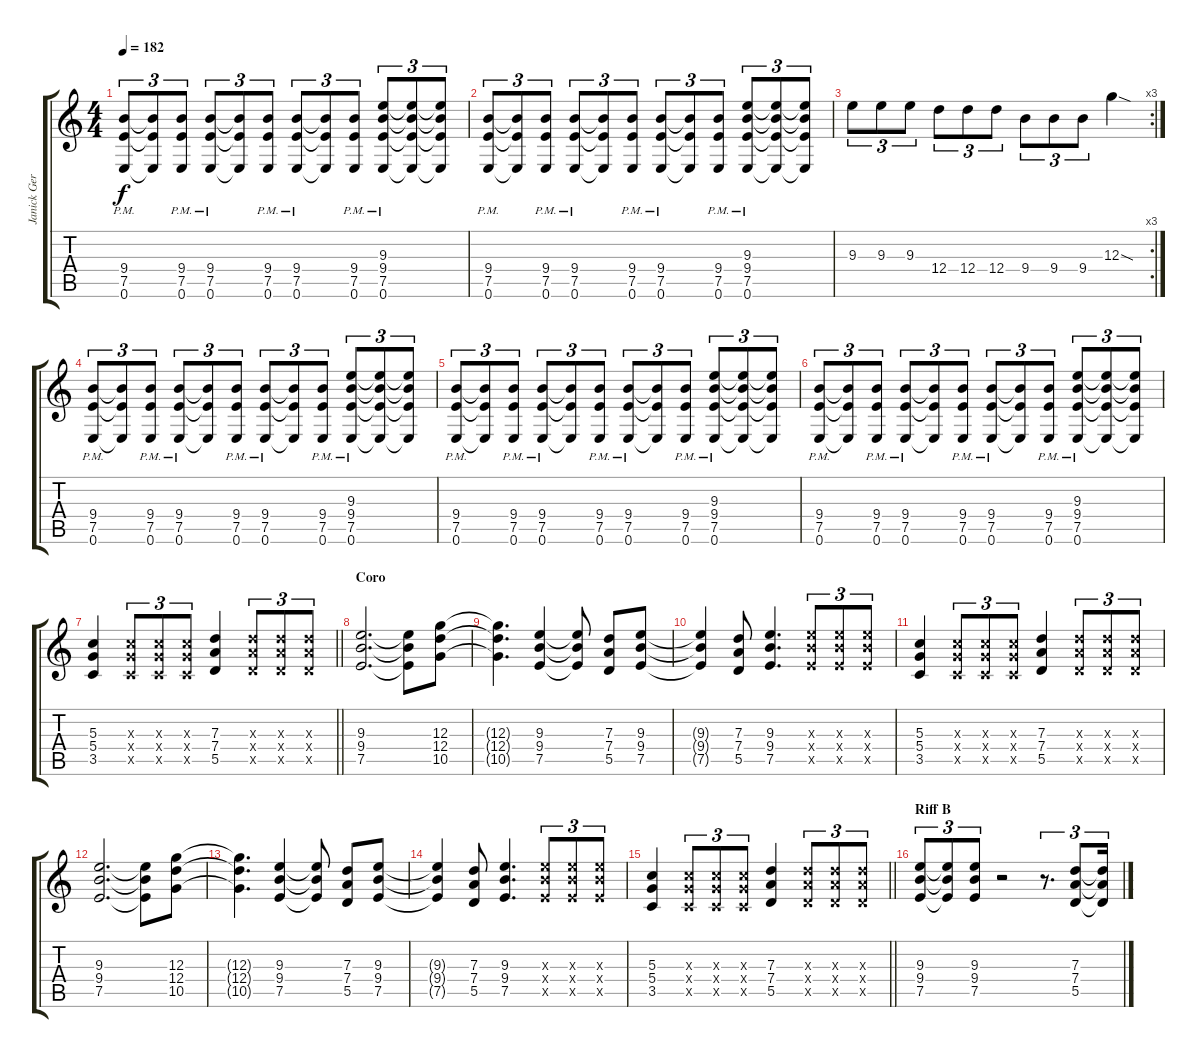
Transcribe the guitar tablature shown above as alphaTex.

\track ("Janick Gers" "Janick Ger") {instrument distortionguitar}
\staff {score tabs}
\tuning (E4 B3 G3 D3 A2 E2) {hide}
\ts (4 4)
\tempo 182
\clef g2
\ks c
(9.4{pm} 7.5{pm} 0.6{pm}).8{tu (3 2) dy f} (9.4{t} 7.5{t} 0.6{t}).8{tu (3 2)} (9.4{pm} 7.5{pm} 0.6{pm}).8{tu (3 2)} (9.4{pm} 7.5{pm} 0.6{pm}).8{tu (3 2)} (9.4{t} 7.5{t} 0.6{t}).8{tu (3 2)} (9.4{pm} 7.5{pm} 0.6{pm}).8{tu (3 2)} (9.4{pm} 7.5{pm} 0.6{pm}).8{tu (3 2)} (9.4{t} 7.5{t} 0.6{t}).8{tu (3 2)} (9.4{pm} 7.5{pm} 0.6{pm}).8{tu (3 2)} (9.3 9.4{pm} 7.5{pm} 0.6).8{tu (3 2)} (9.3{t} 9.4{t} 7.5{t} 0.6{t}).8{tu (3 2)} (9.3{t} 9.4{t} 7.5{t} 0.6{t}).8{tu (3 2)} |
(9.4{pm} 7.5{pm} 0.6{pm}).8{tu (3 2)} (9.4{t} 7.5{t} 0.6{t}).8{tu (3 2)} (9.4{pm} 7.5{pm} 0.6{pm}).8{tu (3 2)} (9.4{pm} 7.5{pm} 0.6{pm}).8{tu (3 2)} (9.4{t} 7.5{t} 0.6{t}).8{tu (3 2)} (9.4{pm} 7.5{pm} 0.6{pm}).8{tu (3 2)} (9.4{pm} 7.5{pm} 0.6{pm}).8{tu (3 2)} (9.4{t} 7.5{t} 0.6{t}).8{tu (3 2)} (9.4{pm} 7.5{pm} 0.6{pm}).8{tu (3 2)} (9.3 9.4{pm} 7.5{pm} 0.6).8{tu (3 2)} (9.3{t} 9.4{t} 7.5{t} 0.6{t}).8{tu (3 2)} (9.3{t} 9.4{t} 7.5{t} 0.6{t}).8{tu (3 2)} |
\rc 3
9.3.8{tu (3 2)} 9.3.8{tu (3 2)} 9.3.8{tu (3 2)} 12.4.8{tu (3 2)} 12.4.8{tu (3 2)} 12.4.8{tu (3 2)} 9.4.8{tu (3 2)} 9.4.8{tu (3 2)} 9.4.8{tu (3 2)} 12.3{sod}.4 |
(9.4{pm} 7.5{pm} 0.6{pm}).8{tu (3 2)} (9.4{t} 7.5{t} 0.6{t}).8{tu (3 2)} (9.4{pm} 7.5{pm} 0.6{pm}).8{tu (3 2)} (9.4{pm} 7.5{pm} 0.6{pm}).8{tu (3 2)} (9.4{t} 7.5{t} 0.6{t}).8{tu (3 2)} (9.4{pm} 7.5{pm} 0.6{pm}).8{tu (3 2)} (9.4{pm} 7.5{pm} 0.6{pm}).8{tu (3 2)} (9.4{t} 7.5{t} 0.6{t}).8{tu (3 2)} (9.4{pm} 7.5{pm} 0.6{pm}).8{tu (3 2)} (9.3 9.4{pm} 7.5{pm} 0.6).8{tu (3 2)} (9.3{t} 9.4{t} 7.5{t} 0.6{t}).8{tu (3 2)} (9.3{t} 9.4{t} 7.5{t} 0.6{t}).8{tu (3 2)} |
(9.4{pm} 7.5{pm} 0.6{pm}).8{tu (3 2)} (9.4{t} 7.5{t} 0.6{t}).8{tu (3 2)} (9.4{pm} 7.5{pm} 0.6{pm}).8{tu (3 2)} (9.4{pm} 7.5{pm} 0.6{pm}).8{tu (3 2)} (9.4{t} 7.5{t} 0.6{t}).8{tu (3 2)} (9.4{pm} 7.5{pm} 0.6{pm}).8{tu (3 2)} (9.4{pm} 7.5{pm} 0.6{pm}).8{tu (3 2)} (9.4{t} 7.5{t} 0.6{t}).8{tu (3 2)} (9.4{pm} 7.5{pm} 0.6{pm}).8{tu (3 2)} (9.3 9.4{pm} 7.5{pm} 0.6).8{tu (3 2)} (9.3{t} 9.4{t} 7.5{t} 0.6{t}).8{tu (3 2)} (9.3{t} 9.4{t} 7.5{t} 0.6{t}).8{tu (3 2)} |
(9.4{pm} 7.5{pm} 0.6{pm}).8{tu (3 2)} (9.4{t} 7.5{t} 0.6{t}).8{tu (3 2)} (9.4{pm} 7.5{pm} 0.6{pm}).8{tu (3 2)} (9.4{pm} 7.5{pm} 0.6{pm}).8{tu (3 2)} (9.4{t} 7.5{t} 0.6{t}).8{tu (3 2)} (9.4{pm} 7.5{pm} 0.6{pm}).8{tu (3 2)} (9.4{pm} 7.5{pm} 0.6{pm}).8{tu (3 2)} (9.4{t} 7.5{t} 0.6{t}).8{tu (3 2)} (9.4{pm} 7.5{pm} 0.6{pm}).8{tu (3 2)} (9.3 9.4{pm} 7.5{pm} 0.6).8{tu (3 2)} (9.3{t} 9.4{t} 7.5{t} 0.6{t}).8{tu (3 2)} (9.3{t} 9.4{t} 7.5{t} 0.6{t}).8{tu (3 2)} |
\barLineRight lightlight
(5.3 5.4 3.5).4 (5.3{x} 5.4{x} 3.5{x}).8{tu (3 2)} (5.3{x} 5.4{x} 3.5{x}).8{tu (3 2)} (5.3{x} 5.4{x} 3.5{x}).8{tu (3 2)} (7.3 7.4 5.5).4 (7.3{x} 7.4{x} 5.5{x}).8{tu (3 2)} (7.3{x} 7.4{x} 5.5{x}).8{tu (3 2)} (7.3{x} 7.4{x} 5.5{x}).8{tu (3 2)} |
\section ("" "Coro")
(9.3 9.4 7.5).2{d} (9.3{t} 9.4{t} 7.5{t}).8 (12.3 12.4 10.5).8 |
(12.3{t} 12.4{t} 10.5{t}).4{d} (9.3 9.4 7.5).4 (9.3{t} 9.4{t} 7.5{t}).8 (7.3 7.4 5.5).8 (9.3 9.4 7.5).8 |
(9.3{t} 9.4{t} 7.5{t}).4 (7.3 7.4 5.5).8 (9.3 9.4 7.5).4{d} (9.3{x} 9.4{x} 7.5{x}).8{tu (3 2)} (9.3{x} 9.4{x} 7.5{x}).8{tu (3 2)} (9.3{x} 9.4{x} 7.5{x}).8{tu (3 2)} |
(5.3 5.4 3.5).4 (5.3{x} 5.4{x} 3.5{x}).8{tu (3 2)} (5.3{x} 5.4{x} 3.5{x}).8{tu (3 2)} (5.3{x} 5.4{x} 3.5{x}).8{tu (3 2)} (7.3 7.4 5.5).4 (7.3{x} 7.4{x} 5.5{x}).8{tu (3 2)} (7.3{x} 7.4{x} 5.5{x}).8{tu (3 2)} (7.3{x} 7.4{x} 5.5{x}).8{tu (3 2)} |
(9.3 9.4 7.5).2{d} (9.3{t} 9.4{t} 7.5{t}).8 (12.3 12.4 10.5).8 |
(12.3{t} 12.4{t} 10.5{t}).4{d} (9.3 9.4 7.5).4 (9.3{t} 9.4{t} 7.5{t}).8 (7.3 7.4 5.5).8 (9.3 9.4 7.5).8 |
(9.3{t} 9.4{t} 7.5{t}).4 (7.3 7.4 5.5).8 (9.3 9.4 7.5).4{d} (9.3{x} 9.4{x} 7.5{x}).8{tu (3 2)} (9.3{x} 9.4{x} 7.5{x}).8{tu (3 2)} (9.3{x} 9.4{x} 7.5{x}).8{tu (3 2)} |
\barLineRight lightlight
(5.3 5.4 3.5).4 (5.3{x} 5.4{x} 3.5{x}).8{tu (3 2)} (5.3{x} 5.4{x} 3.5{x}).8{tu (3 2)} (5.3{x} 5.4{x} 3.5{x}).8{tu (3 2)} (7.3 7.4 5.5).4 (7.3{x} 7.4{x} 5.5{x}).8{tu (3 2)} (7.3{x} 7.4{x} 5.5{x}).8{tu (3 2)} (7.3{x} 7.4{x} 5.5{x}).8{tu (3 2)} |
\section ("" "Riff B")
(9.3 9.4 7.5).8{tu (3 2)} (9.3{t} 9.4{t} 7.5{t}).8{tu (3 2)} (9.3 9.4 7.5).8{tu (3 2)} r.2 r.8{d tu (3 2)} (7.3 7.4 5.5).8{tu (3 2)} (7.3{t} 7.4{t} 5.5{t}).16{tu (3 2)}
